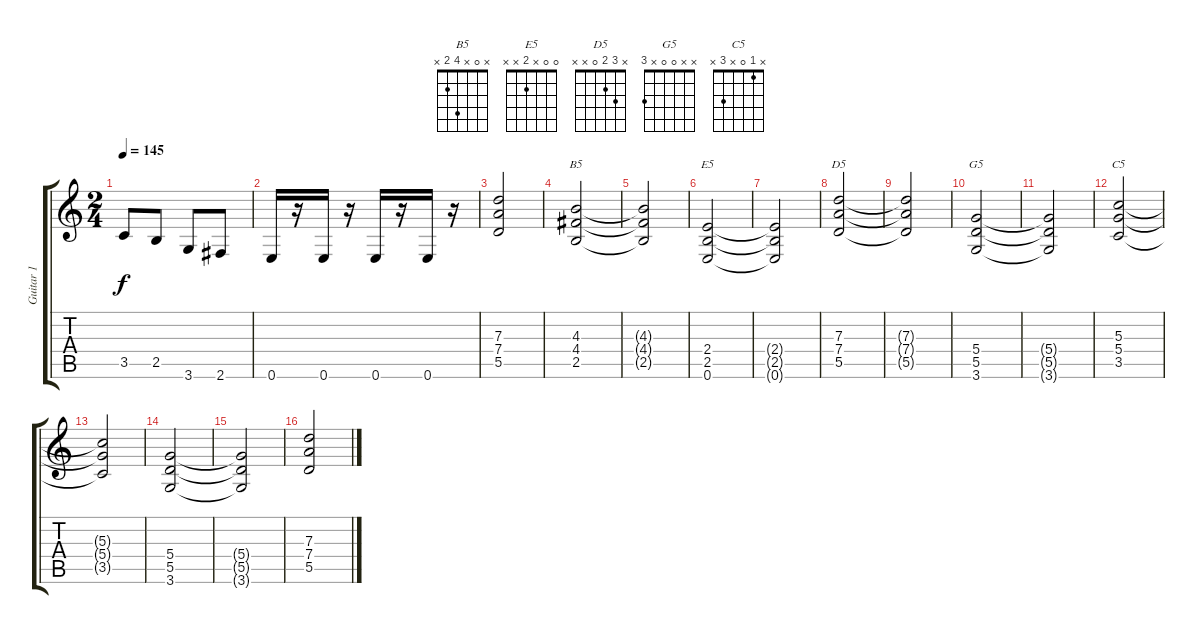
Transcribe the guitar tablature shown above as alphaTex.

\track ("Guitar 1" "Guitar 1") {instrument distortionguitar}
\staff {score tabs}
\tuning (E4 B3 G3 D3 A2 E2) {hide}
\chord ("B5" x 0 x 4 2 x)
\chord ("E5" 0 0 x 2 x x)
\chord ("D5" x 3 2 0 x x)
\chord ("G5" x x 0 0 x 3)
\chord ("C5" x 1 0 x 3 x)
\ts (2 4)
\tempo 145
\clef g2
\ks c
3.5.8{dy f} 2.5.8 3.6.8 2.6.8 |
0.6.16 r.16 0.6.16 r.16 0.6.16 r.16 0.6.16 r.16 |
(7.3 7.4 5.5).2 |
(4.3 4.4 2.5).2{ch "B5"} |
(4.3{t} 4.4{t} 2.5{t}).2 |
(2.4 2.5 0.6).2{ch "E5"} |
(2.4{t} 2.5{t} 0.6{t}).2 |
(7.3 7.4 5.5).2{ch "D5"} |
(7.3{t} 7.4{t} 5.5{t}).2 |
(5.4 5.5 3.6).2{ch "G5"} |
(5.4{t} 5.5{t} 3.6{t}).2 |
(5.3 5.4 3.5).2{ch "C5"} |
(5.3{t} 5.4{t} 3.5{t}).2 |
(5.4 5.5 3.6).2 |
(5.4{t} 5.5{t} 3.6{t}).2 |
(7.3 7.4 5.5).2
